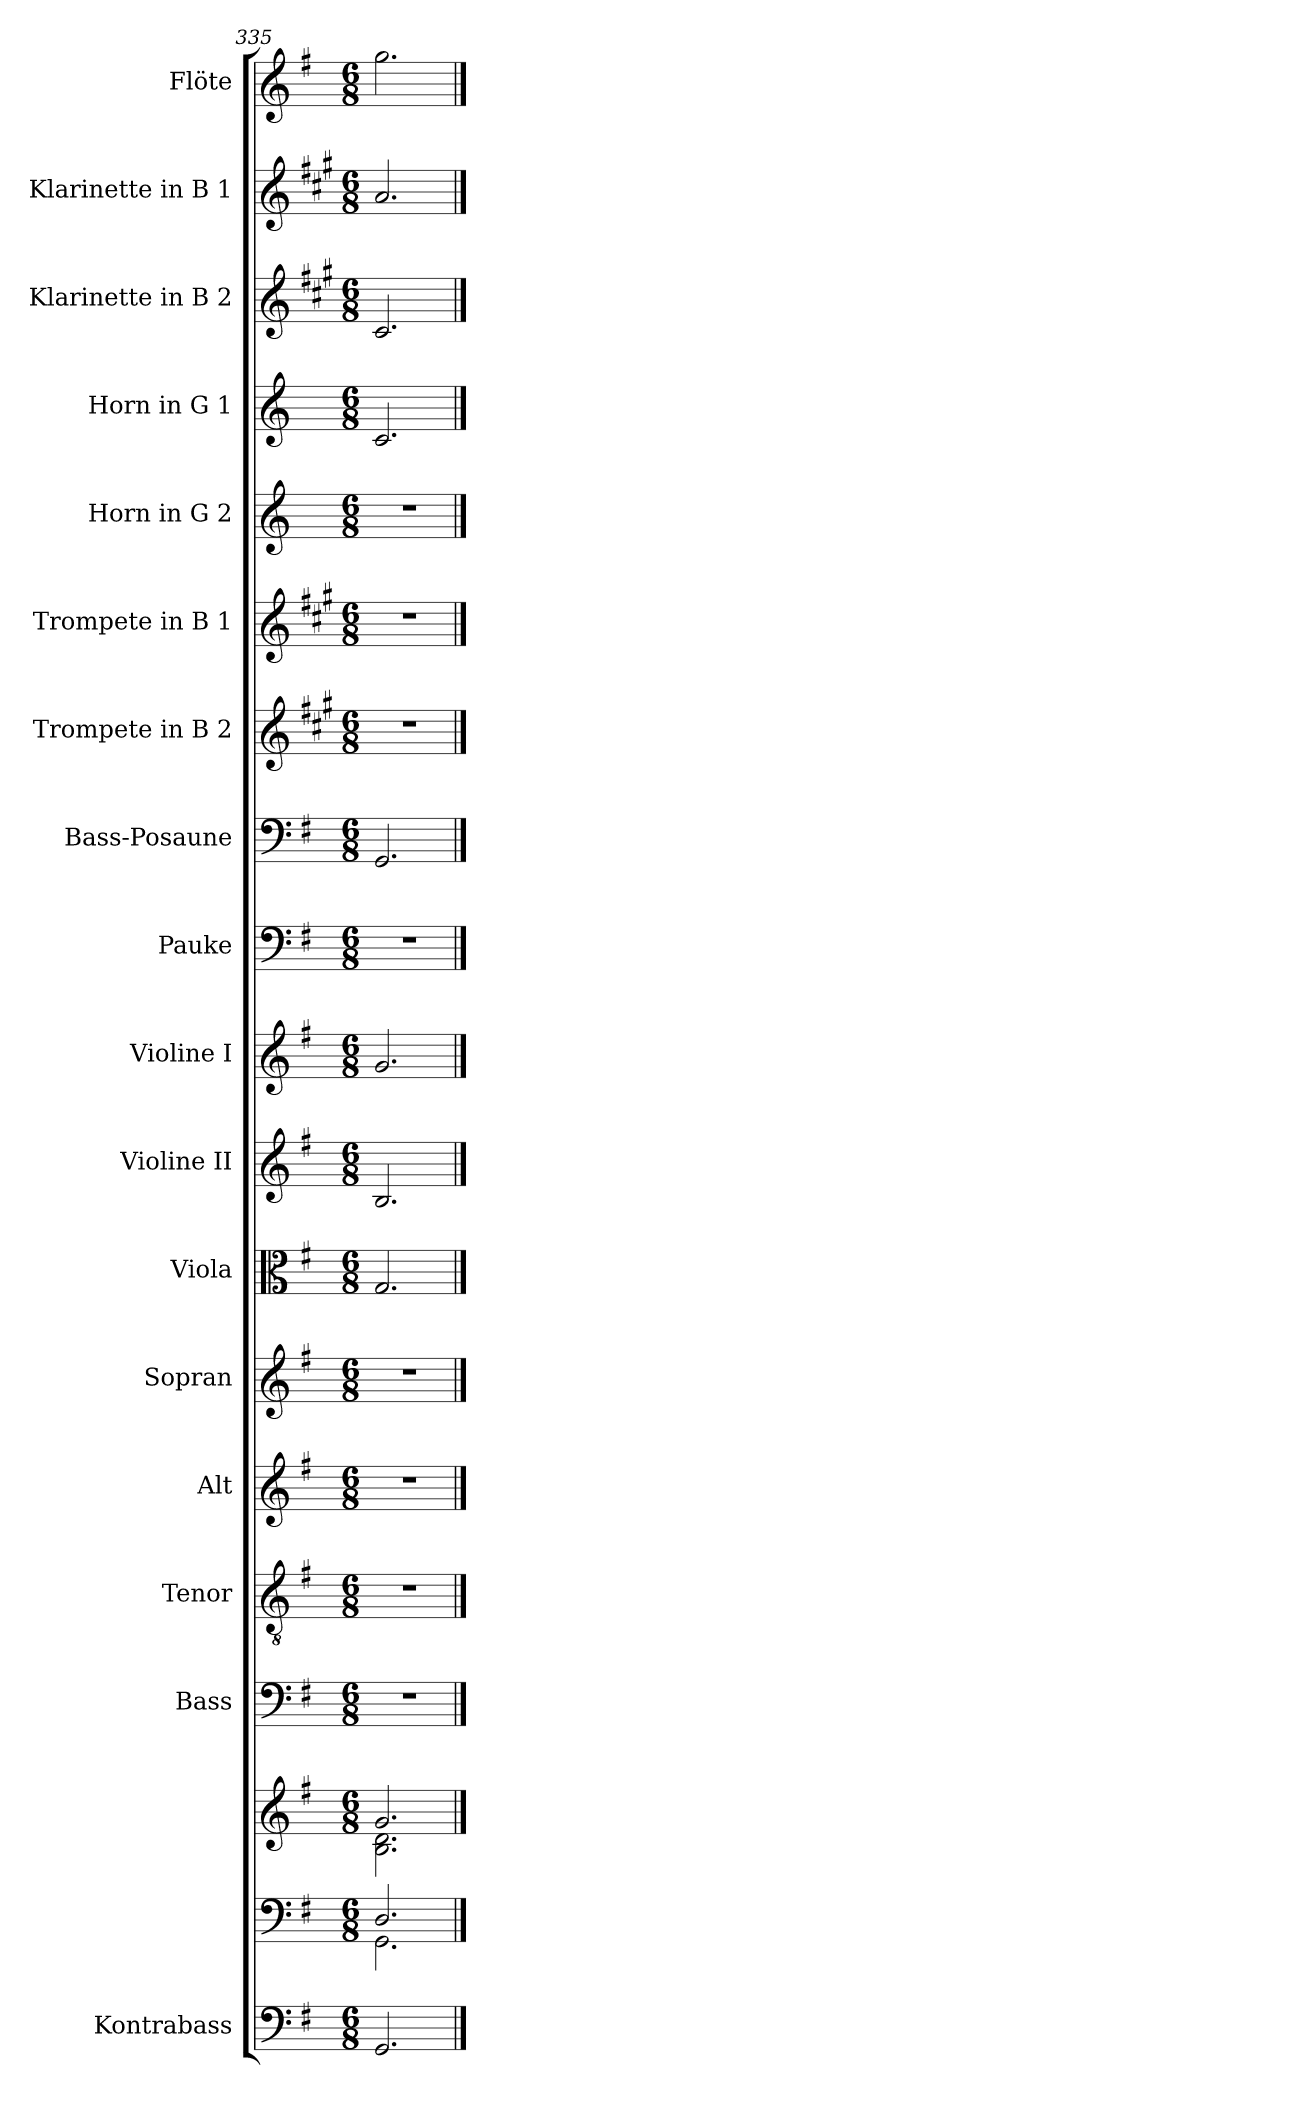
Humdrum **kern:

**kern	**kern	**kern	**kern	**kern	**kern	**kern	**kern	**kern	**kern	**kern	**kern	**kern	**kern	**kern	**kern	**kern	**kern	**kern
*part18	*part17	*part17	*part16	*part15	*part14	*part13	*part12	*part11	*part10	*part9	*part8	*part7	*part6	*part5	*part4	*part3	*part2	*part1
*staff19	*staff18	*staff17	*staff16	*staff15	*staff14	*staff13	*staff12	*staff11	*staff10	*staff9	*staff8	*staff7	*staff6	*staff5	*staff4	*staff3	*staff2	*staff1
*I"Kontrabass	*	*	*I"Bass	*I"Tenor	*I"Alt	*I"Sopran	*I"Viola	*I"Violine II	*I"Violine I	*I"Pauke	*I"Bass-Posaune	*I"Trompete in B 2	*I"Trompete in B 1	*I"Horn in G 2	*I"Horn in G 1	*I"Klarinette in B 2	*I"Klarinette in B 1	*I"Flöte
*I'Kb.	*	*	*I'B	*I'T	*I'A	*I'S	*I'Vla.	*I'Vl. II	*I'Vl. I	*I'Pk.	*I'B. Pos.	*	*	*I'Hrn. 2	*I'Hrn. 1	*	*	*I'Fl.
*clefF4	*clefF4	*clefG2	*clefF4	*clefGv2	*clefG2	*clefG2	*clefC3	*clefG2	*clefG2	*clefF4	*clefF4	*clefG2	*clefG2	*clefG2	*clefG2	*clefG2	*clefG2	*clefG2
*ITrd7c12	*	*	*	*	*	*	*	*	*	*	*	*ITrd1c2	*ITrd1c2	*ITrd3c5	*ITrd3c5	*ITrd1c2	*ITrd1c2	*
*k[f#]	*k[f#]	*k[f#]	*k[f#]	*k[f#]	*k[f#]	*k[f#]	*k[f#]	*k[f#]	*k[f#]	*k[f#]	*k[f#]	*k[f#]	*k[f#]	*k[f#]	*k[f#]	*k[f#]	*k[f#]	*k[f#]
*G:	*G:	*G:	*G:	*G:	*G:	*G:	*G:	*G:	*G:	*G:	*G:	*G:	*G:	*G:	*G:	*G:	*G:	*G:
*M6/8	*M6/8	*M6/8	*M6/8	*M6/8	*M6/8	*M6/8	*M6/8	*M6/8	*M6/8	*M6/8	*M6/8	*M6/8	*M6/8	*M6/8	*M6/8	*M6/8	*M6/8	*M6/8
=335	=335	=335	=335	=335	=335	=335	=335	=335	=335	=335	=335	=335	=335	=335	=335	=335	=335	=335
*	*^	*^	*	*	*	*	*	*	*	*	*	*	*	*	*	*	*	*
2.GGG/	2.D/	2.GG\	2.g/	2.B\ 2.d\	2.r	2.r	2.r	2.r	2.G/	2.B/	2.g/	2.r	2.GG/	2.r	2.r	2.r	2.G/	2.B/	2.g/	2.gg\
*	*v	*v	*	*	*	*	*	*	*	*	*	*	*	*	*	*	*	*	*	*
*	*	*v	*v	*	*	*	*	*	*	*	*	*	*	*	*	*	*	*	*
==	==	==	==	==	==	==	==	==	==	==	==	==	==	==	==	==	==	==
*-	*-	*-	*-	*-	*-	*-	*-	*-	*-	*-	*-	*-	*-	*-	*-	*-	*-	*-
